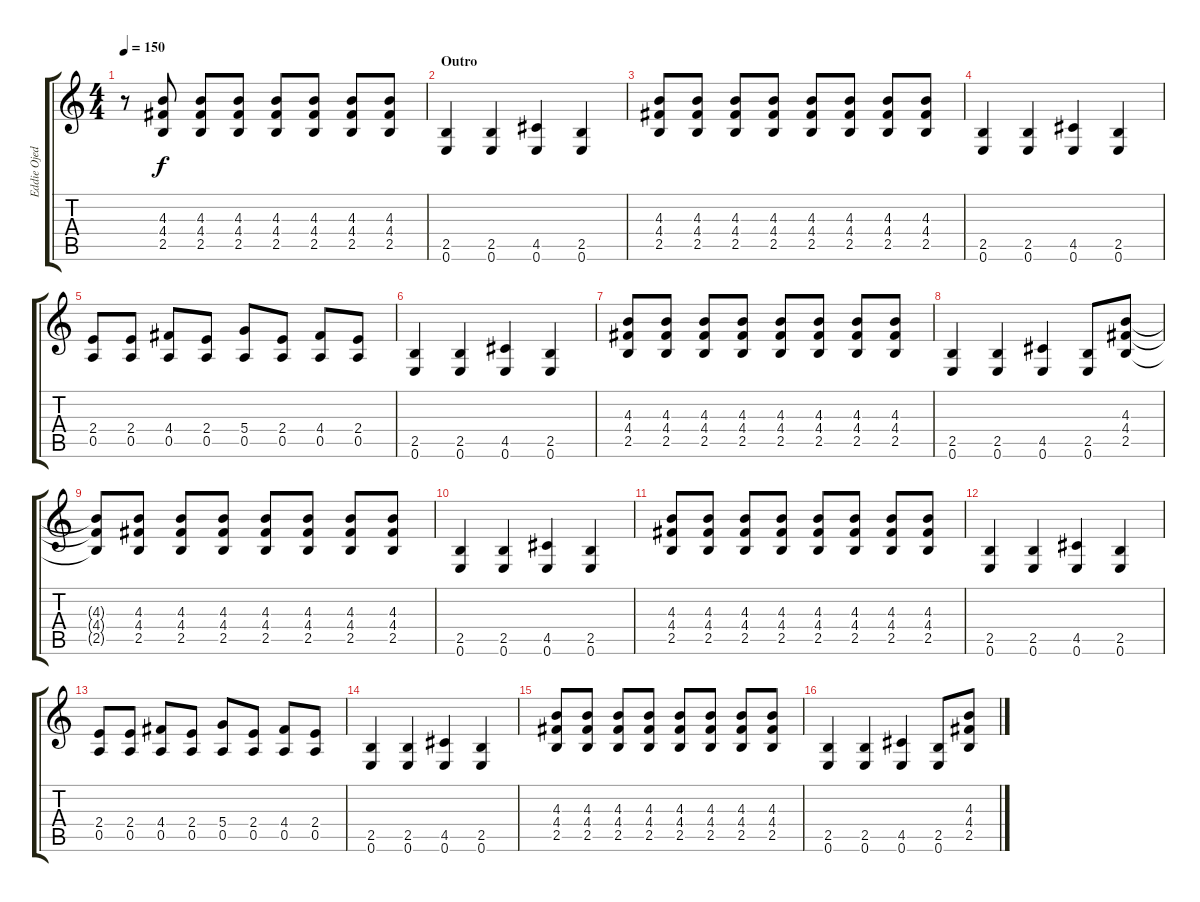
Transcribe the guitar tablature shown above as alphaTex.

\track ("Eddie Ojeda - Lead/Rhythm" "Eddie Ojed") {instrument distortionguitar}
\staff {score tabs}
\tuning (E4 B3 G3 D3 A2 E2) {hide}
\ts (4 4)
\tempo 150
\clef g2
\ks c
r.8{dy f} (4.3 4.4 2.5).8 (4.3 4.4 2.5).8 (4.3 4.4 2.5).8 (4.3 4.4 2.5).8 (4.3 4.4 2.5).8 (4.3 4.4 2.5).8 (4.3 4.4 2.5).8 |
\section ("" "Outro")
(2.5 0.6).4 (2.5 0.6).4 (4.5 0.6).4 (2.5 0.6).4 |
(4.3 4.4 2.5).8 (4.3 4.4 2.5).8 (4.3 4.4 2.5).8 (4.3 4.4 2.5).8 (4.3 4.4 2.5).8 (4.3 4.4 2.5).8 (4.3 4.4 2.5).8 (4.3 4.4 2.5).8 |
(2.5 0.6).4 (2.5 0.6).4 (4.5 0.6).4 (2.5 0.6).4 |
(2.4 0.5).8 (2.4 0.5).8 (4.4 0.5).8 (2.4 0.5).8 (5.4 0.5).8 (2.4 0.5).8 (4.4 0.5).8 (2.4 0.5).8 |
(2.5 0.6).4 (2.5 0.6).4 (4.5 0.6).4 (2.5 0.6).4 |
(4.3 4.4 2.5).8 (4.3 4.4 2.5).8 (4.3 4.4 2.5).8 (4.3 4.4 2.5).8 (4.3 4.4 2.5).8 (4.3 4.4 2.5).8 (4.3 4.4 2.5).8 (4.3 4.4 2.5).8 |
(2.5 0.6).4 (2.5 0.6).4 (4.5 0.6).4 (2.5 0.6).8 (4.3 4.4 2.5).8 |
(4.3{t} 4.4{t} 2.5{t}).8 (4.3 4.4 2.5).8 (4.3 4.4 2.5).8 (4.3 4.4 2.5).8 (4.3 4.4 2.5).8 (4.3 4.4 2.5).8 (4.3 4.4 2.5).8 (4.3 4.4 2.5).8 |
(2.5 0.6).4 (2.5 0.6).4 (4.5 0.6).4 (2.5 0.6).4 |
(4.3 4.4 2.5).8 (4.3 4.4 2.5).8 (4.3 4.4 2.5).8 (4.3 4.4 2.5).8 (4.3 4.4 2.5).8 (4.3 4.4 2.5).8 (4.3 4.4 2.5).8 (4.3 4.4 2.5).8 |
(2.5 0.6).4 (2.5 0.6).4 (4.5 0.6).4 (2.5 0.6).4 |
(2.4 0.5).8 (2.4 0.5).8 (4.4 0.5).8 (2.4 0.5).8 (5.4 0.5).8 (2.4 0.5).8 (4.4 0.5).8 (2.4 0.5).8 |
(2.5 0.6).4 (2.5 0.6).4 (4.5 0.6).4 (2.5 0.6).4 |
(4.3 4.4 2.5).8 (4.3 4.4 2.5).8 (4.3 4.4 2.5).8 (4.3 4.4 2.5).8 (4.3 4.4 2.5).8 (4.3 4.4 2.5).8 (4.3 4.4 2.5).8 (4.3 4.4 2.5).8 |
(2.5 0.6).4 (2.5 0.6).4 (4.5 0.6).4 (2.5 0.6).8 (4.3 4.4 2.5).8
